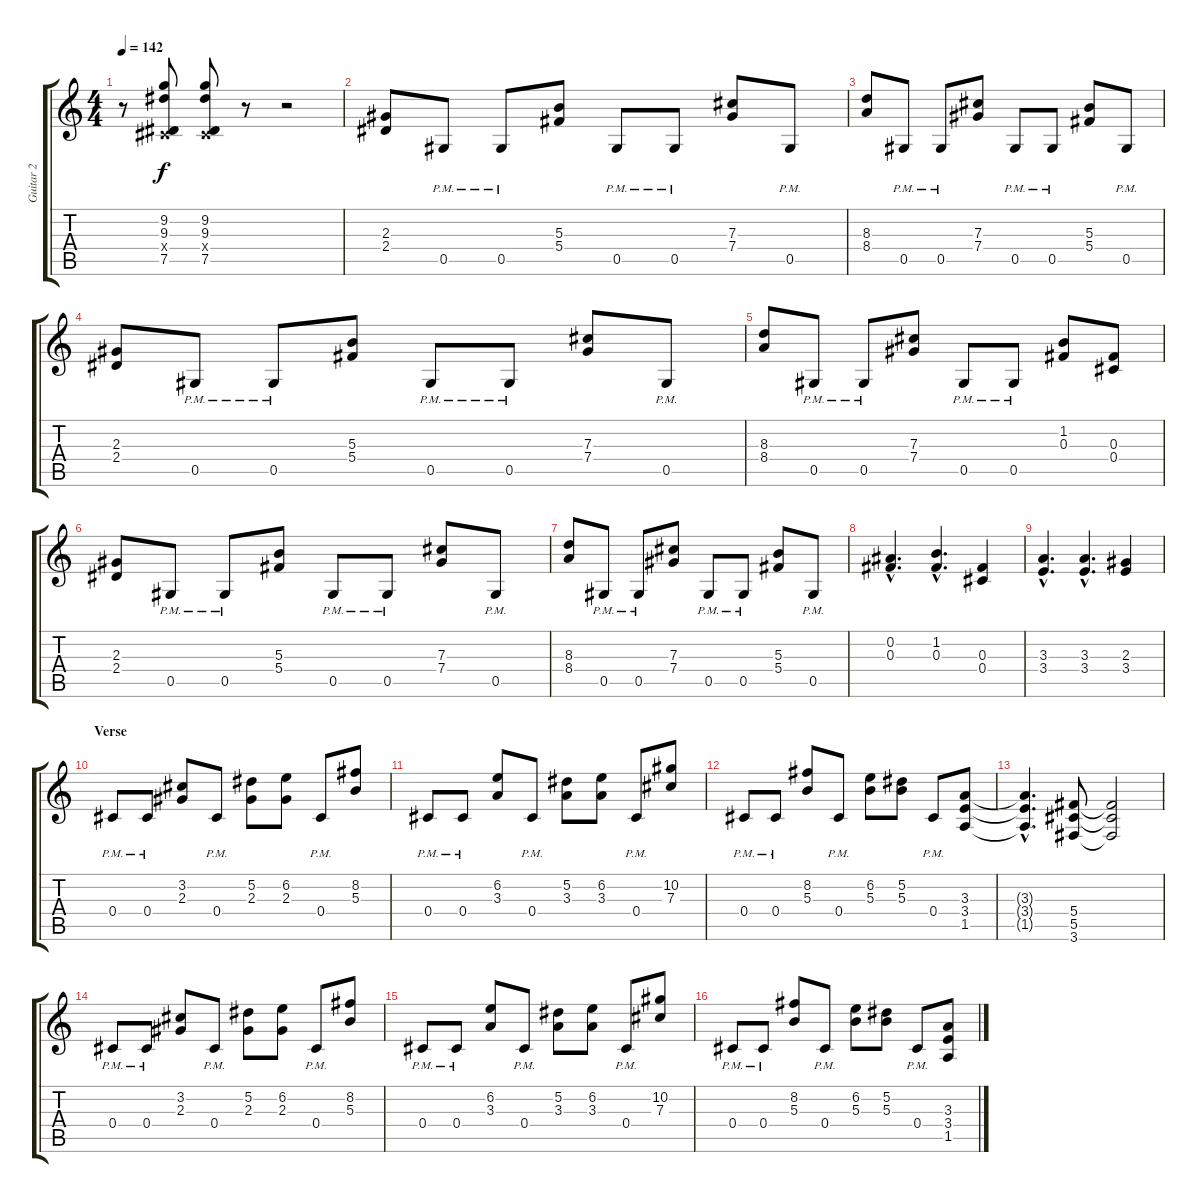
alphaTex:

\track ("Guitar 2" "Guitar 2") {instrument distortionguitar}
\staff {score tabs}
\tuning (Eb4 Bb3 Gb3 Db3 Ab2 Eb2) {hide}
\ts (4 4)
\tempo 142
\clef g2
\ks c
r.8{dy f} (9.2 9.3 0.4{x} 7.5).8 (9.2 9.3 0.4{x} 7.5).8 r.8 r.2 |
(2.3 2.4).8 0.5{pm}.8 0.5{pm}.8 (5.3 5.4).8 0.5{pm}.8 0.5{pm}.8 (7.3 7.4).8 0.5{pm}.8 |
(8.3 8.4).8 0.5{pm}.8 0.5{pm}.8 (7.3 7.4).8 0.5{pm}.8 0.5{pm}.8 (5.3 5.4).8 0.5{pm}.8 |
(2.3 2.4).8 0.5{pm}.8 0.5{pm}.8 (5.3 5.4).8 0.5{pm}.8 0.5{pm}.8 (7.3 7.4).8 0.5{pm}.8 |
(8.3 8.4).8 0.5{pm}.8 0.5{pm}.8 (7.3 7.4).8 0.5{pm}.8 0.5{pm}.8 (1.2 0.3).8 (0.3 0.4).8 |
(2.3 2.4).8 0.5{pm}.8 0.5{pm}.8 (5.3 5.4).8 0.5{pm}.8 0.5{pm}.8 (7.3 7.4).8 0.5{pm}.8 |
(8.3 8.4).8 0.5{pm}.8 0.5{pm}.8 (7.3 7.4).8 0.5{pm}.8 0.5{pm}.8 (5.3 5.4).8 0.5{pm}.8 |
(0.2{hac} 0.3{hac}).4{d} (1.2{hac} 0.3{hac}).4{d} (0.3 0.4).4 |
(3.3{hac} 3.4{hac}).4{d} (3.3{hac} 3.4{hac}).4{d} (2.3 3.4).4 |
\section ("" "Verse")
0.4{pm}.8 0.4{pm}.8 (3.2 2.3).8 0.4{pm}.8 (5.2 2.3).8 (6.2 2.3).8 0.4{pm}.8 (8.2 5.3).8 |
0.4{pm}.8 0.4{pm}.8 (6.2 3.3).8 0.4{pm}.8 (5.2 3.3).8 (6.2 3.3).8 0.4{pm}.8 (10.2 7.3).8 |
0.4{pm}.8 0.4{pm}.8 (8.2 5.3).8 0.4{pm}.8 (6.2 5.3).8 (5.2 5.3).8 0.4{pm}.8 (3.3 3.4 1.5).8 |
(3.3{hac t} 3.4{hac t} 1.5{hac t}).4{d} (5.4 5.5 3.6).8 (5.4{t} 5.5{t} 3.6{t}).2 |
0.4{pm}.8 0.4{pm}.8 (3.2 2.3).8 0.4{pm}.8 (5.2 2.3).8 (6.2 2.3).8 0.4{pm}.8 (8.2 5.3).8 |
0.4{pm}.8 0.4{pm}.8 (6.2 3.3).8 0.4{pm}.8 (5.2 3.3).8 (6.2 3.3).8 0.4{pm}.8 (10.2 7.3).8 |
0.4{pm}.8 0.4{pm}.8 (8.2 5.3).8 0.4{pm}.8 (6.2 5.3).8 (5.2 5.3).8 0.4{pm}.8 (3.3 3.4 1.5).8
